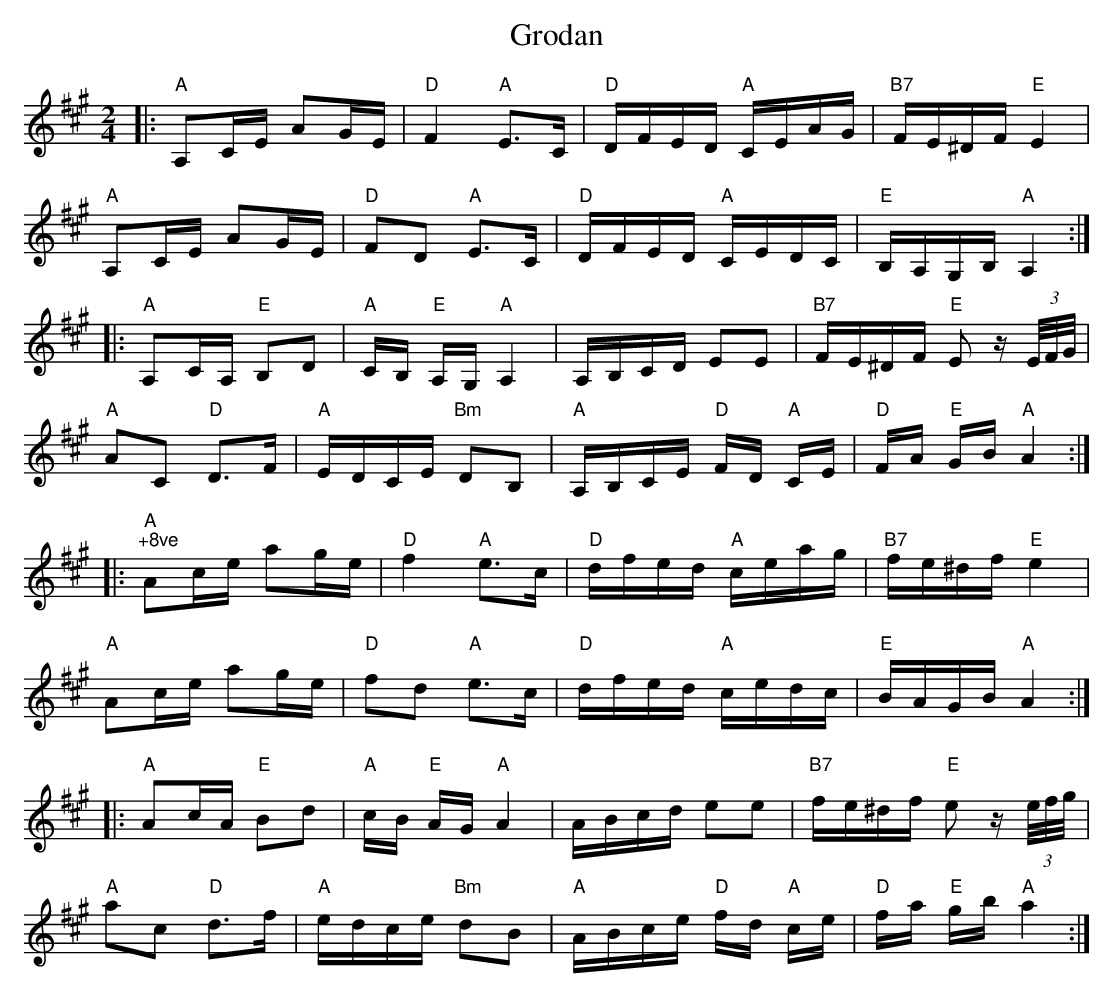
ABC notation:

X:1
T:Grodan
L:1/4
M:2/4
K:A
V:1
|: "A" A,/C/4E/4 A/G/4E/4 | "D" F "A" E/>C/ | "D" D/4F/4E/4D/4 "A" C/4E/4A/4G/4 | "B7" F/4E/4^D/4F/4 "E" E |
"A" A,/C/4E/4 A/G/4E/4 | "D" F/D/ "A" E/>C/ | "D" D/4F/4E/4D/4 "A" C/4E/4D/4C/4 | "E" B,/4A,/4G,/4B,/4 "A" A, :|
|:"A" A,/C/4A,/4 "E" B,/D/ | "A" C/4B,/4 "E"A,/4G,/4 "A" A, | A,/4B,/4C/4D/4 E/E/ | "B7" F/4E/4^D/4F/4 "E" E/ z/4 (3E/8F/8G/8 |
"A" A/C/ "D" D/>F/ | "A" E/4D/4C/4E/4 "Bm" D/B,/ | "A" A,/4B,/4C/4E/4 "D" F/4D/4 "A"C/4E/4 | "D" F/4A/4 "E"G/4B/4 "A" A :|
|:"A""^+8ve" A/c/4e/4 a/g/4e/4 | "D" f "A" e/>c/ | "D" d/4f/4e/4d/4 "A" c/4e/4a/4g/4 | "B7" f/4e/4^d/4f/4 "E" e |
"A" A/c/4e/4 a/g/4e/4 | "D" f/d/ "A" e/>c/ | "D" d/4f/4e/4d/4 "A" c/4e/4d/4c/4 | "E" B/4A/4G/4B/4 "A" A :|
|:"A" A/c/4A/4 "E" B/d/ | "A" c/4B/4 "E"A/4G/4 "A" A | A/4B/4c/4d/4 e/e/ | "B7" f/4e/4^d/4f/4 "E" e/ z/4 (3e/8f/8g/8 |
"A" a/c/ "D" d/>f/ | "A" e/4d/4c/4e/4 "Bm" d/B/ | "A" A/4B/4c/4e/4 "D" f/4d/4 "A"c/4e/4 | "D" f/4a/4 "E"g/4b/4 "A" a :|
